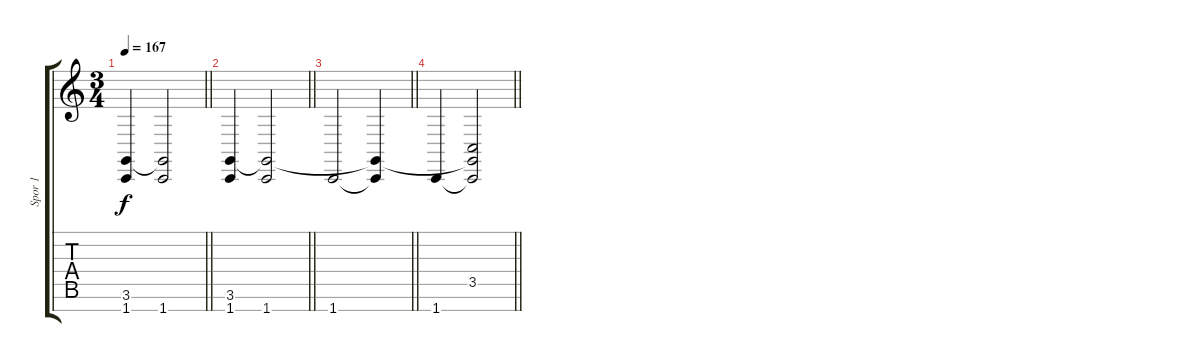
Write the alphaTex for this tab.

\track ("Spor 1" "Spor 1") {instrument acousticgrandpiano}
\staff {score tabs}
\tuning (E4 B3 G3 D3 A2 E2 B1) {hide}
\ts (3 4)
\tempo 167
\clef g2
\barLineRight lightlight
\ks c
(3.6 1.7).4{dy f} (3.6{t} 1.7).2 |
\barLineRight lightlight
(3.6 1.7).4 (3.6{t} 1.7).2 |
\barLineRight lightlight
1.7.2 (3.6{t} 1.7{t}).4 |
\barLineRight lightlight
1.7.4 (3.5 3.6{t} 1.7{t}).2
